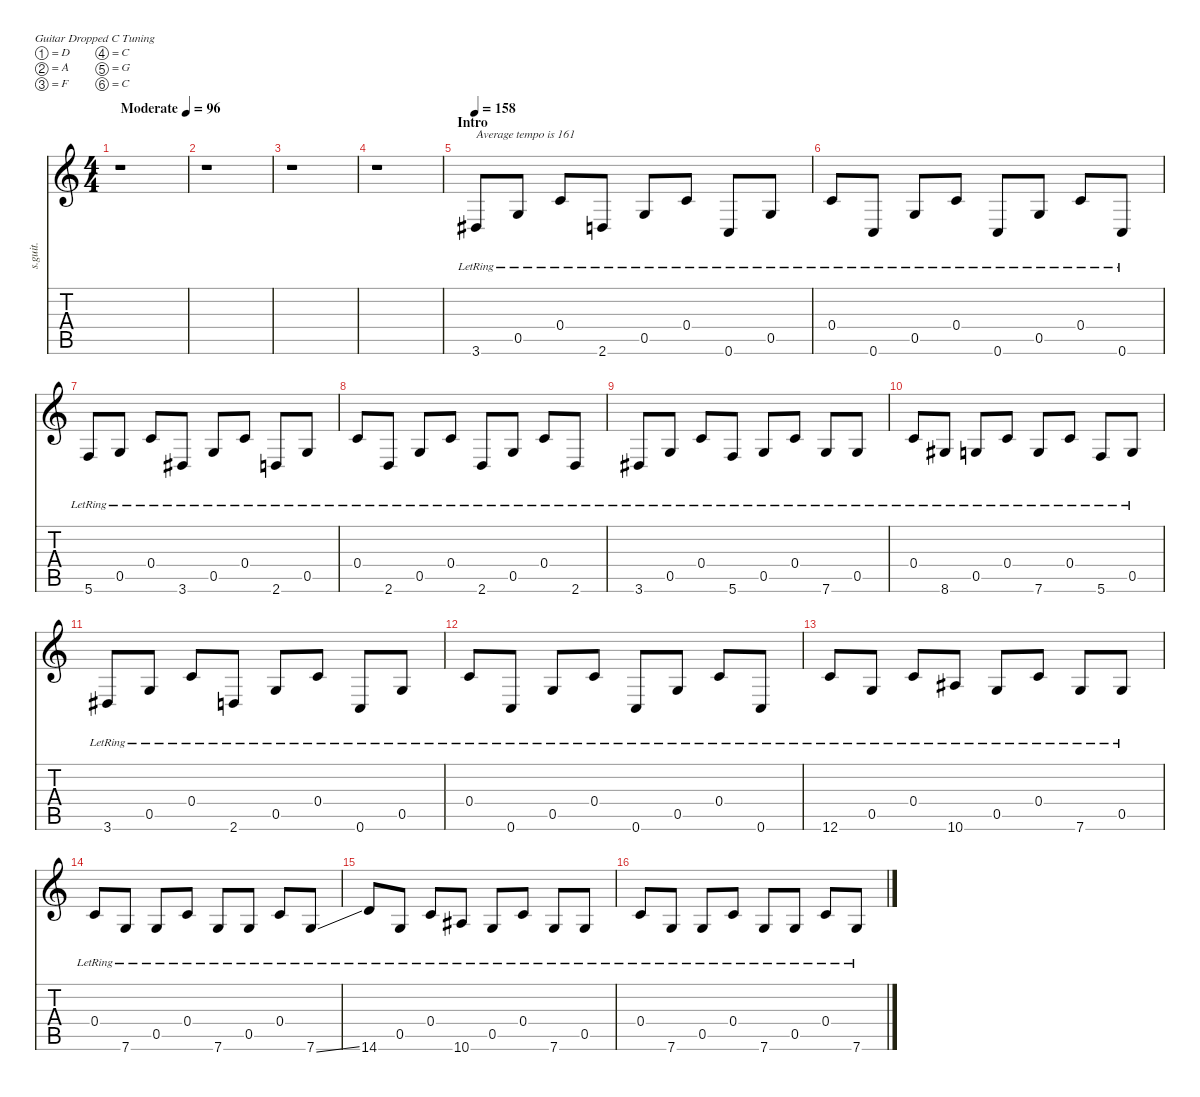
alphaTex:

\defaultSystemsLayout 4
\hideDynamics
\bracketExtendMode nobrackets
\track ("Daron Malakian | Main" "s.guit.") {instrument electricguitarclean}
\staff {score tabs}
\tuning (D4 A3 F3 C3 G2 C2)
\ts (4 4)
\beaming (8 2 2 2 2)
\tempo (96 "Moderate")
\clef g2
\ks c
r.1{dy f instrument electricguitarclean} |
r.1 |
r.1 |
r.1 |
\section ("" "Intro")
\tempo 158
3.6{lr acc #}.8{txt "Average tempo is 161" lyrics (0 "") lyrics (1 "") lyrics (2 "") lyrics (3 "") lyrics (4 "")} 0.5{lr}.8{lyrics (0 "") lyrics (1 "") lyrics (2 "") lyrics (3 "") lyrics (4 "")} 0.4{lr}.8{lyrics (0 "") lyrics (1 "") lyrics (2 "") lyrics (3 "") lyrics (4 "")} 2.6{lr}.8{lyrics (0 "") lyrics (1 "") lyrics (2 "") lyrics (3 "") lyrics (4 "")} 0.5{lr}.8{lyrics (0 "") lyrics (1 "") lyrics (2 "") lyrics (3 "") lyrics (4 "")} 0.4{lr}.8{lyrics (0 "") lyrics (1 "") lyrics (2 "") lyrics (3 "") lyrics (4 "")} 0.6{lr}.8{lyrics (0 "") lyrics (1 "") lyrics (2 "") lyrics (3 "") lyrics (4 "")} 0.5{lr}.8{lyrics (0 "") lyrics (1 "") lyrics (2 "") lyrics (3 "") lyrics (4 "")} |
0.4{lr}.8{lyrics (0 "") lyrics (1 "") lyrics (2 "") lyrics (3 "") lyrics (4 "")} 0.6{lr}.8{lyrics (0 "") lyrics (1 "") lyrics (2 "") lyrics (3 "") lyrics (4 "")} 0.5{lr}.8{lyrics (0 "") lyrics (1 "") lyrics (2 "") lyrics (3 "") lyrics (4 "")} 0.4{lr}.8{lyrics (0 "") lyrics (1 "") lyrics (2 "") lyrics (3 "") lyrics (4 "")} 0.6{lr}.8{lyrics (0 "") lyrics (1 "") lyrics (2 "") lyrics (3 "") lyrics (4 "")} 0.5{lr}.8{lyrics (0 "") lyrics (1 "") lyrics (2 "") lyrics (3 "") lyrics (4 "")} 0.4{lr}.8{lyrics (0 "") lyrics (1 "") lyrics (2 "") lyrics (3 "") lyrics (4 "")} 0.6{lr}.8{lyrics (0 "") lyrics (1 "") lyrics (2 "") lyrics (3 "") lyrics (4 "")} |
5.6{lr}.8{lyrics (0 "") lyrics (1 "") lyrics (2 "") lyrics (3 "") lyrics (4 "")} 0.5{lr}.8{lyrics (0 "") lyrics (1 "") lyrics (2 "") lyrics (3 "") lyrics (4 "")} 0.4{lr}.8{lyrics (0 "") lyrics (1 "") lyrics (2 "") lyrics (3 "") lyrics (4 "")} 3.6{lr acc #}.8{lyrics (0 "") lyrics (1 "") lyrics (2 "") lyrics (3 "") lyrics (4 "")} 0.5{lr}.8{lyrics (0 "") lyrics (1 "") lyrics (2 "") lyrics (3 "") lyrics (4 "")} 0.4{lr}.8{lyrics (0 "") lyrics (1 "") lyrics (2 "") lyrics (3 "") lyrics (4 "")} 2.6{lr}.8{lyrics (0 "") lyrics (1 "") lyrics (2 "") lyrics (3 "") lyrics (4 "")} 0.5{lr}.8{lyrics (0 "") lyrics (1 "") lyrics (2 "") lyrics (3 "") lyrics (4 "")} |
0.4{lr}.8{lyrics (0 "") lyrics (1 "") lyrics (2 "") lyrics (3 "") lyrics (4 "")} 2.6{lr}.8{lyrics (0 "") lyrics (1 "") lyrics (2 "") lyrics (3 "") lyrics (4 "")} 0.5{lr}.8{lyrics (0 "") lyrics (1 "") lyrics (2 "") lyrics (3 "") lyrics (4 "")} 0.4{lr}.8{lyrics (0 "") lyrics (1 "") lyrics (2 "") lyrics (3 "") lyrics (4 "")} 2.6{lr}.8{lyrics (0 "") lyrics (1 "") lyrics (2 "") lyrics (3 "") lyrics (4 "")} 0.5{lr}.8{lyrics (0 "") lyrics (1 "") lyrics (2 "") lyrics (3 "") lyrics (4 "")} 0.4{lr}.8{lyrics (0 "") lyrics (1 "") lyrics (2 "") lyrics (3 "") lyrics (4 "")} 2.6{lr}.8{lyrics (0 "") lyrics (1 "") lyrics (2 "") lyrics (3 "") lyrics (4 "")} |
3.6{lr acc #}.8{lyrics (0 "") lyrics (1 "") lyrics (2 "") lyrics (3 "") lyrics (4 "")} 0.5{lr}.8{lyrics (0 "") lyrics (1 "") lyrics (2 "") lyrics (3 "") lyrics (4 "")} 0.4{lr}.8{lyrics (0 "") lyrics (1 "") lyrics (2 "") lyrics (3 "") lyrics (4 "")} 5.6{lr}.8{lyrics (0 "") lyrics (1 "") lyrics (2 "") lyrics (3 "") lyrics (4 "")} 0.5{lr}.8{lyrics (0 "") lyrics (1 "") lyrics (2 "") lyrics (3 "") lyrics (4 "")} 0.4{lr}.8{lyrics (0 "") lyrics (1 "") lyrics (2 "") lyrics (3 "") lyrics (4 "")} 7.6{lr}.8{lyrics (0 "") lyrics (1 "") lyrics (2 "") lyrics (3 "") lyrics (4 "")} 0.5{lr}.8{lyrics (0 "") lyrics (1 "") lyrics (2 "") lyrics (3 "") lyrics (4 "")} |
0.4{lr}.8{lyrics (0 "") lyrics (1 "") lyrics (2 "") lyrics (3 "") lyrics (4 "")} 8.6{lr acc #}.8{lyrics (0 "") lyrics (1 "") lyrics (2 "") lyrics (3 "") lyrics (4 "")} 0.5{lr}.8{lyrics (0 "") lyrics (1 "") lyrics (2 "") lyrics (3 "") lyrics (4 "")} 0.4{lr}.8{lyrics (0 "") lyrics (1 "") lyrics (2 "") lyrics (3 "") lyrics (4 "")} 7.6{lr}.8{lyrics (0 "") lyrics (1 "") lyrics (2 "") lyrics (3 "") lyrics (4 "")} 0.4{lr}.8{lyrics (0 "") lyrics (1 "") lyrics (2 "") lyrics (3 "") lyrics (4 "")} 5.6{lr}.8{lyrics (0 "") lyrics (1 "") lyrics (2 "") lyrics (3 "") lyrics (4 "")} 0.5{lr}.8{lyrics (0 "") lyrics (1 "") lyrics (2 "") lyrics (3 "") lyrics (4 "")} |
3.6{lr acc #}.8{lyrics (0 "") lyrics (1 "") lyrics (2 "") lyrics (3 "") lyrics (4 "")} 0.5{lr}.8{lyrics (0 "") lyrics (1 "") lyrics (2 "") lyrics (3 "") lyrics (4 "")} 0.4{lr}.8{lyrics (0 "") lyrics (1 "") lyrics (2 "") lyrics (3 "") lyrics (4 "")} 2.6{lr}.8{lyrics (0 "") lyrics (1 "") lyrics (2 "") lyrics (3 "") lyrics (4 "")} 0.5{lr}.8{lyrics (0 "") lyrics (1 "") lyrics (2 "") lyrics (3 "") lyrics (4 "")} 0.4{lr}.8{lyrics (0 "") lyrics (1 "") lyrics (2 "") lyrics (3 "") lyrics (4 "")} 0.6{lr}.8{lyrics (0 "") lyrics (1 "") lyrics (2 "") lyrics (3 "") lyrics (4 "")} 0.5{lr}.8{lyrics (0 "") lyrics (1 "") lyrics (2 "") lyrics (3 "") lyrics (4 "")} |
0.4{lr}.8{lyrics (0 "") lyrics (1 "") lyrics (2 "") lyrics (3 "") lyrics (4 "")} 0.6{lr}.8{lyrics (0 "") lyrics (1 "") lyrics (2 "") lyrics (3 "") lyrics (4 "")} 0.5{lr}.8{lyrics (0 "") lyrics (1 "") lyrics (2 "") lyrics (3 "") lyrics (4 "")} 0.4{lr}.8{lyrics (0 "") lyrics (1 "") lyrics (2 "") lyrics (3 "") lyrics (4 "")} 0.6{lr}.8{lyrics (0 "") lyrics (1 "") lyrics (2 "") lyrics (3 "") lyrics (4 "")} 0.5{lr}.8{lyrics (0 "") lyrics (1 "") lyrics (2 "") lyrics (3 "") lyrics (4 "")} 0.4{lr}.8{lyrics (0 "") lyrics (1 "") lyrics (2 "") lyrics (3 "") lyrics (4 "")} 0.6{lr}.8{lyrics (0 "") lyrics (1 "") lyrics (2 "") lyrics (3 "") lyrics (4 "")} |
12.6{lr}.8{lyrics (0 "") lyrics (1 "") lyrics (2 "") lyrics (3 "") lyrics (4 "")} 0.5{lr}.8{lyrics (0 "") lyrics (1 "") lyrics (2 "") lyrics (3 "") lyrics (4 "")} 0.4{lr}.8{lyrics (0 "") lyrics (1 "") lyrics (2 "") lyrics (3 "") lyrics (4 "")} 10.6{lr acc #}.8{lyrics (0 "") lyrics (1 "") lyrics (2 "") lyrics (3 "") lyrics (4 "")} 0.5{lr}.8{lyrics (0 "") lyrics (1 "") lyrics (2 "") lyrics (3 "") lyrics (4 "")} 0.4{lr}.8{lyrics (0 "") lyrics (1 "") lyrics (2 "") lyrics (3 "") lyrics (4 "")} 7.6{lr}.8{lyrics (0 "") lyrics (1 "") lyrics (2 "") lyrics (3 "") lyrics (4 "")} 0.5{lr}.8{lyrics (0 "") lyrics (1 "") lyrics (2 "") lyrics (3 "") lyrics (4 "")} |
0.4{lr}.8{lyrics (0 "") lyrics (1 "") lyrics (2 "") lyrics (3 "") lyrics (4 "")} 7.6{lr}.8{lyrics (0 "") lyrics (1 "") lyrics (2 "") lyrics (3 "") lyrics (4 "")} 0.5{lr}.8{lyrics (0 "") lyrics (1 "") lyrics (2 "") lyrics (3 "") lyrics (4 "")} 0.4{lr}.8{lyrics (0 "") lyrics (1 "") lyrics (2 "") lyrics (3 "") lyrics (4 "")} 7.6{lr}.8{lyrics (0 "") lyrics (1 "") lyrics (2 "") lyrics (3 "") lyrics (4 "")} 0.5{lr}.8{lyrics (0 "") lyrics (1 "") lyrics (2 "") lyrics (3 "") lyrics (4 "")} 0.4{lr}.8{lyrics (0 "") lyrics (1 "") lyrics (2 "") lyrics (3 "") lyrics (4 "")} 7.6{ss lr}.8{lyrics (0 "") lyrics (1 "") lyrics (2 "") lyrics (3 "") lyrics (4 "")} |
14.6{lr}.8{lyrics (0 "") lyrics (1 "") lyrics (2 "") lyrics (3 "") lyrics (4 "")} 0.5{lr}.8{lyrics (0 "") lyrics (1 "") lyrics (2 "") lyrics (3 "") lyrics (4 "")} 0.4{lr}.8{lyrics (0 "") lyrics (1 "") lyrics (2 "") lyrics (3 "") lyrics (4 "")} 10.6{lr acc #}.8{lyrics (0 "") lyrics (1 "") lyrics (2 "") lyrics (3 "") lyrics (4 "")} 0.5{lr}.8{lyrics (0 "") lyrics (1 "") lyrics (2 "") lyrics (3 "") lyrics (4 "")} 0.4{lr}.8{lyrics (0 "") lyrics (1 "") lyrics (2 "") lyrics (3 "") lyrics (4 "")} 7.6{lr}.8{lyrics (0 "") lyrics (1 "") lyrics (2 "") lyrics (3 "") lyrics (4 "")} 0.5{lr}.8{lyrics (0 "") lyrics (1 "") lyrics (2 "") lyrics (3 "") lyrics (4 "")} |
0.4{lr}.8{lyrics (0 "") lyrics (1 "") lyrics (2 "") lyrics (3 "") lyrics (4 "")} 7.6{lr}.8{lyrics (0 "") lyrics (1 "") lyrics (2 "") lyrics (3 "") lyrics (4 "")} 0.5{lr}.8{lyrics (0 "") lyrics (1 "") lyrics (2 "") lyrics (3 "") lyrics (4 "")} 0.4{lr}.8{lyrics (0 "") lyrics (1 "") lyrics (2 "") lyrics (3 "") lyrics (4 "")} 7.6{lr}.8{lyrics (0 "") lyrics (1 "") lyrics (2 "") lyrics (3 "") lyrics (4 "")} 0.5{lr}.8{lyrics (0 "") lyrics (1 "") lyrics (2 "") lyrics (3 "") lyrics (4 "")} 0.4{lr}.8{lyrics (0 "") lyrics (1 "") lyrics (2 "") lyrics (3 "") lyrics (4 "")} 7.6{ss lr}.8{lyrics (0 "") lyrics (1 "") lyrics (2 "") lyrics (3 "") lyrics (4 "")}
